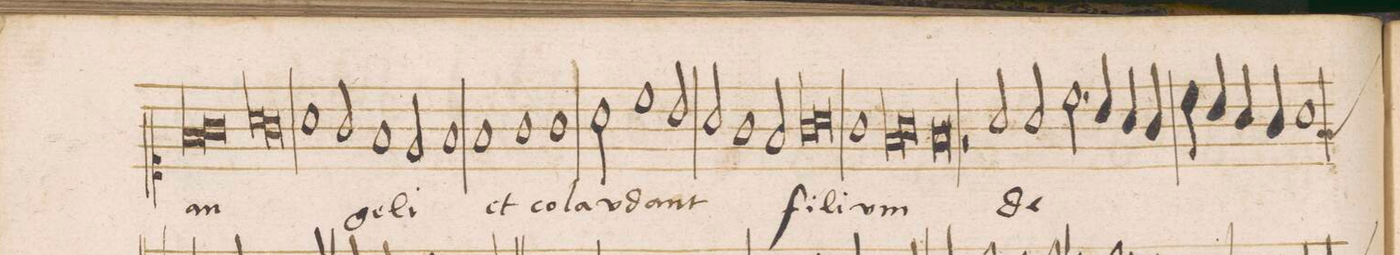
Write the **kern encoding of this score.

**kern	**text	**text
*I"CANTUS	*	*
*clefC1	*	*
*k[]	*	*
*met(C|)	*	*
*M2/1	*	*
*lig	*	*
1f	an-	.
1g	.	.
*Xlig	*	*
=38-	=38-	=38-
*lig	*	*
1a	.	.
1g	.	.
*Xlig	*	*
=39-	=39-	=39-
1a	.	.
2g/	.	.
1f/	-ge-	.
=40-	=40-	=40-
2e/	-li	.
1f	et	.
=41-	=41-	=41-
1f	co-	.
1g	-lau-	.
=42-	=42-	=42-
1g	.	.
2a\	.	.
1cc\	.	.
=43-	=43-	=43-
2b/	-dant	.
2a/	.	.
1g\	.	.
=44-	=44-	=44-
2f/	.	.
*lig	*	*
1g	fi-	.
=45-	=45-	=45-
1a	.	.
*Xlig	*	*
1g	.	.
=46-	=46-	=46-
*lig	*	*
1f	-li-	.
1g	.	.
*Xlig	*	*
=47-	=47-	=47-
0f	-um	.
=48-	=48-	=48-
2r	.	.
2a/	de-	.
2a/	.	.
2.cc\	.	.
=49-	=49-	=49-
4b/	.	.
4a/	.	.
4g/	.	.
4cc\	.	.
4b/	.	.
4a/	.	.
4g/	.	.
=50-	=50-	=50-
*custos:f	*	*
1a	.	.
*-	*-	*-
